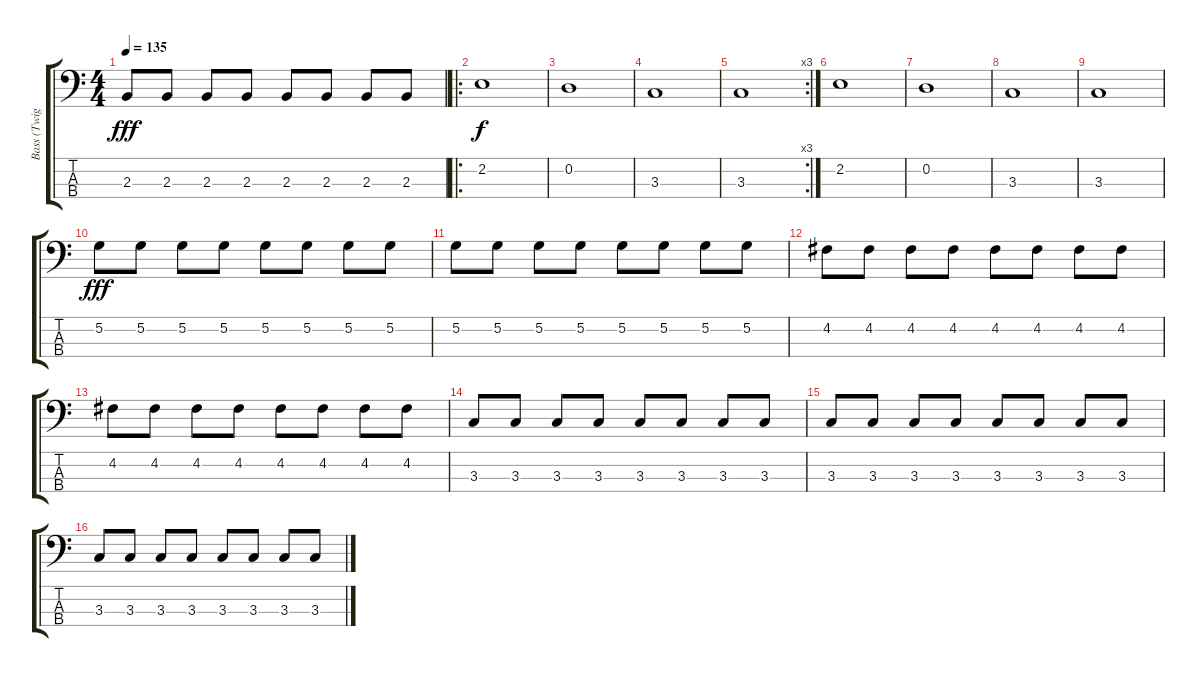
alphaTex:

\track ("Bass (Twiggy Ramirez)" "Bass (Twig") {instrument electricbassfinger}
\staff {score tabs}
\tuning (G2 D2 A1 E1) {hide}
\ts (4 4)
\tempo 135
\clef f4
\ks c
2.3.8{dy fff} 2.3.8 2.3.8 2.3.8 2.3.8 2.3.8 2.3.8 2.3.8 |
\ro
2.2.1{dy f} |
0.2.1 |
3.3.1 |
\rc 3
3.3.1 |
2.2.1 |
0.2.1 |
3.3.1 |
3.3.1 |
5.2.8{dy fff volume 15 instrument electricbassfinger} 5.2.8 5.2.8 5.2.8 5.2.8 5.2.8 5.2.8 5.2.8 |
5.2.8 5.2.8 5.2.8 5.2.8 5.2.8 5.2.8 5.2.8 5.2.8 |
4.2.8 4.2.8 4.2.8 4.2.8 4.2.8 4.2.8 4.2.8 4.2.8 |
4.2.8 4.2.8 4.2.8 4.2.8 4.2.8 4.2.8 4.2.8 4.2.8 |
3.3.8 3.3.8 3.3.8 3.3.8 3.3.8 3.3.8 3.3.8 3.3.8 |
3.3.8 3.3.8 3.3.8 3.3.8 3.3.8 3.3.8 3.3.8 3.3.8 |
3.3.8 3.3.8 3.3.8 3.3.8 3.3.8 3.3.8 3.3.8 3.3.8
